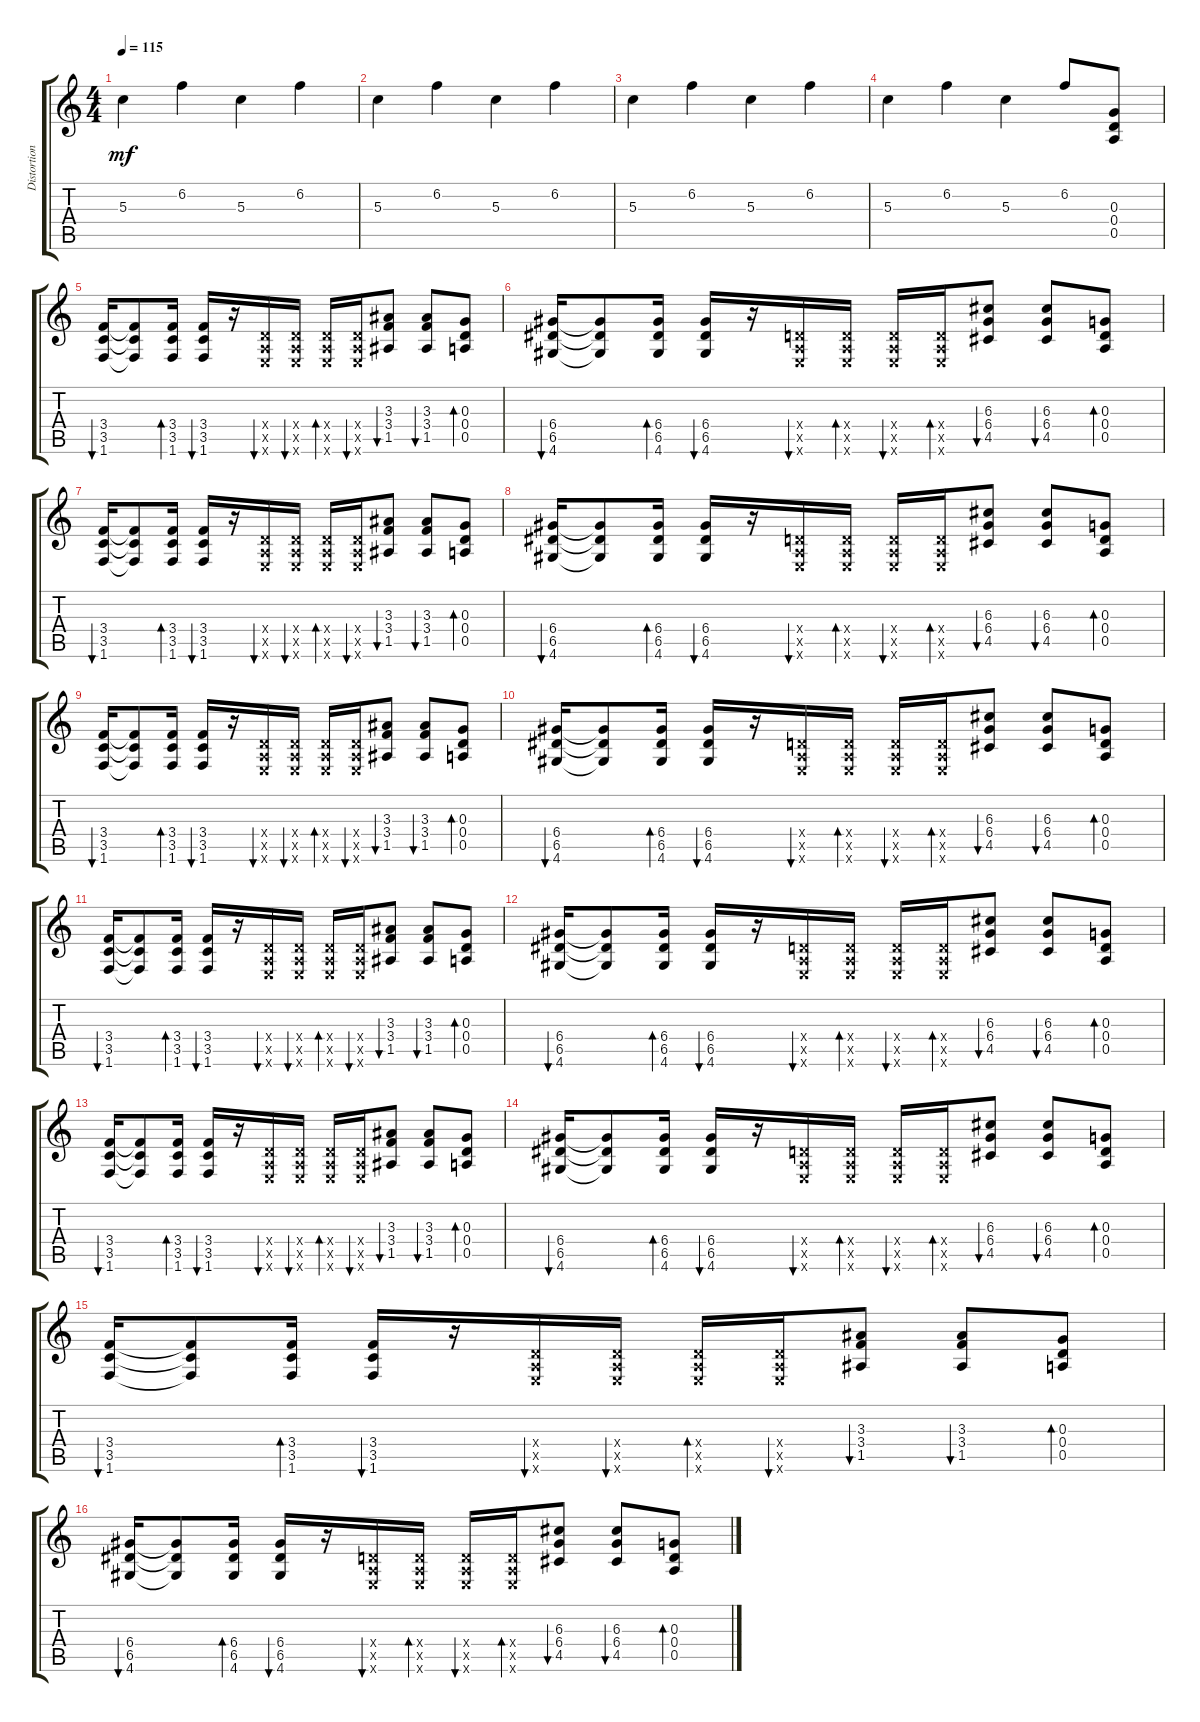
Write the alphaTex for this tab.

\track ("Distortion" "Distortion") {instrument distortionguitar}
\staff {score tabs}
\tuning (E4 B3 G3 D3 A2 E2) {hide}
\ts (4 4)
\tempo 115
\clef g2
\ks c
5.3.4{dy mf} 6.2.4 5.3.4 6.2.4 |
5.3.4 6.2.4 5.3.4 6.2.4 |
5.3.4 6.2.4 5.3.4 6.2.4 |
5.3.4 6.2.4 5.3.4 6.2.8 (0.3 0.4 0.5).8 |
(3.4 3.5 1.6).16{bu 120} (3.4{t} 3.5{t} 1.6{t}).8 (3.4 3.5 1.6).16{bd 60} (3.4 3.5 1.6).16{bu 60} r.16 (0.4{x} 0.5{x} 0.6{x}).16{bu 60} (0.4{x} 0.5{x} 0.6{x}).16{bu 60} (0.4{x} 0.5{x} 0.6{x}).16{bd 60} (0.4{x} 0.5{x} 0.6{x}).16{bu 60} (3.3 3.4 1.5).8{bu 60} (3.3 3.4 1.5).8{bu 60} (0.3 0.4 0.5).8{bd 60} |
(6.4 6.5 4.6).16{bu 60} (6.4{t} 6.5{t} 4.6{t}).8 (6.4 6.5 4.6).16{bd 60} (6.4 6.5 4.6).16{bu 60} r.16 (0.4{x} 0.5{x} 0.6{x}).16{bu 60} (0.4{x} 0.5{x} 0.6{x}).16{bd 60} (0.4{x} 0.5{x} 0.6{x}).16{bu 60} (0.4{x} 0.5{x} 0.6{x}).16{bd 60} (6.3 6.4 4.5).8{bu 60} (6.3 6.4 4.5).8{bu 60} (0.3 0.4 0.5).8{bd 60} |
(3.4 3.5 1.6).16{bu 120} (3.4{t} 3.5{t} 1.6{t}).8 (3.4 3.5 1.6).16{bd 60} (3.4 3.5 1.6).16{bu 60} r.16 (0.4{x} 0.5{x} 0.6{x}).16{bu 60} (0.4{x} 0.5{x} 0.6{x}).16{bu 60} (0.4{x} 0.5{x} 0.6{x}).16{bd 60} (0.4{x} 0.5{x} 0.6{x}).16{bu 60} (3.3 3.4 1.5).8{bu 60} (3.3 3.4 1.5).8{bu 60} (0.3 0.4 0.5).8{bd 60} |
(6.4 6.5 4.6).16{bu 60} (6.4{t} 6.5{t} 4.6{t}).8 (6.4 6.5 4.6).16{bd 60} (6.4 6.5 4.6).16{bu 60} r.16 (0.4{x} 0.5{x} 0.6{x}).16{bu 60} (0.4{x} 0.5{x} 0.6{x}).16{bd 60} (0.4{x} 0.5{x} 0.6{x}).16{bu 60} (0.4{x} 0.5{x} 0.6{x}).16{bd 60} (6.3 6.4 4.5).8{bu 60} (6.3 6.4 4.5).8{bu 60} (0.3 0.4 0.5).8{bd 60} |
(3.4 3.5 1.6).16{bu 120} (3.4{t} 3.5{t} 1.6{t}).8 (3.4 3.5 1.6).16{bd 60} (3.4 3.5 1.6).16{bu 60} r.16 (0.4{x} 0.5{x} 0.6{x}).16{bu 60} (0.4{x} 0.5{x} 0.6{x}).16{bu 60} (0.4{x} 0.5{x} 0.6{x}).16{bd 60} (0.4{x} 0.5{x} 0.6{x}).16{bu 60} (3.3 3.4 1.5).8{bu 60} (3.3 3.4 1.5).8{bu 60} (0.3 0.4 0.5).8{bd 60} |
(6.4 6.5 4.6).16{bu 60} (6.4{t} 6.5{t} 4.6{t}).8 (6.4 6.5 4.6).16{bd 60} (6.4 6.5 4.6).16{bu 60} r.16 (0.4{x} 0.5{x} 0.6{x}).16{bu 60} (0.4{x} 0.5{x} 0.6{x}).16{bd 60} (0.4{x} 0.5{x} 0.6{x}).16{bu 60} (0.4{x} 0.5{x} 0.6{x}).16{bd 60} (6.3 6.4 4.5).8{bu 60} (6.3 6.4 4.5).8{bu 60} (0.3 0.4 0.5).8{bd 60} |
(3.4 3.5 1.6).16{bu 120} (3.4{t} 3.5{t} 1.6{t}).8 (3.4 3.5 1.6).16{bd 60} (3.4 3.5 1.6).16{bu 60} r.16 (0.4{x} 0.5{x} 0.6{x}).16{bu 60} (0.4{x} 0.5{x} 0.6{x}).16{bu 60} (0.4{x} 0.5{x} 0.6{x}).16{bd 60} (0.4{x} 0.5{x} 0.6{x}).16{bu 60} (3.3 3.4 1.5).8{bu 60} (3.3 3.4 1.5).8{bu 60} (0.3 0.4 0.5).8{bd 60} |
(6.4 6.5 4.6).16{bu 60} (6.4{t} 6.5{t} 4.6{t}).8 (6.4 6.5 4.6).16{bd 60} (6.4 6.5 4.6).16{bu 60} r.16 (0.4{x} 0.5{x} 0.6{x}).16{bu 60} (0.4{x} 0.5{x} 0.6{x}).16{bd 60} (0.4{x} 0.5{x} 0.6{x}).16{bu 60} (0.4{x} 0.5{x} 0.6{x}).16{bd 60} (6.3 6.4 4.5).8{bu 60} (6.3 6.4 4.5).8{bu 60} (0.3 0.4 0.5).8{bd 60} |
(3.4 3.5 1.6).16{bu 120} (3.4{t} 3.5{t} 1.6{t}).8 (3.4 3.5 1.6).16{bd 60} (3.4 3.5 1.6).16{bu 60} r.16 (0.4{x} 0.5{x} 0.6{x}).16{bu 60} (0.4{x} 0.5{x} 0.6{x}).16{bu 60} (0.4{x} 0.5{x} 0.6{x}).16{bd 60} (0.4{x} 0.5{x} 0.6{x}).16{bu 60} (3.3 3.4 1.5).8{bu 60} (3.3 3.4 1.5).8{bu 60} (0.3 0.4 0.5).8{bd 60} |
(6.4 6.5 4.6).16{bu 60} (6.4{t} 6.5{t} 4.6{t}).8 (6.4 6.5 4.6).16{bd 60} (6.4 6.5 4.6).16{bu 60} r.16 (0.4{x} 0.5{x} 0.6{x}).16{bu 60} (0.4{x} 0.5{x} 0.6{x}).16{bd 60} (0.4{x} 0.5{x} 0.6{x}).16{bu 60} (0.4{x} 0.5{x} 0.6{x}).16{bd 60} (6.3 6.4 4.5).8{bu 60} (6.3 6.4 4.5).8{bu 60} (0.3 0.4 0.5).8{bd 60} |
(3.4 3.5 1.6).16{bu 120} (3.4{t} 3.5{t} 1.6{t}).8 (3.4 3.5 1.6).16{bd 60} (3.4 3.5 1.6).16{bu 60} r.16 (0.4{x} 0.5{x} 0.6{x}).16{bu 60} (0.4{x} 0.5{x} 0.6{x}).16{bu 60} (0.4{x} 0.5{x} 0.6{x}).16{bd 60} (0.4{x} 0.5{x} 0.6{x}).16{bu 60} (3.3 3.4 1.5).8{bu 60} (3.3 3.4 1.5).8{bu 60} (0.3 0.4 0.5).8{bd 60} |
(6.4 6.5 4.6).16{bu 60} (6.4{t} 6.5{t} 4.6{t}).8 (6.4 6.5 4.6).16{bd 60} (6.4 6.5 4.6).16{bu 60} r.16 (0.4{x} 0.5{x} 0.6{x}).16{bu 60} (0.4{x} 0.5{x} 0.6{x}).16{bd 60} (0.4{x} 0.5{x} 0.6{x}).16{bu 60} (0.4{x} 0.5{x} 0.6{x}).16{bd 60} (6.3 6.4 4.5).8{bu 60} (6.3 6.4 4.5).8{bu 60} (0.3 0.4 0.5).8{bd 60}
